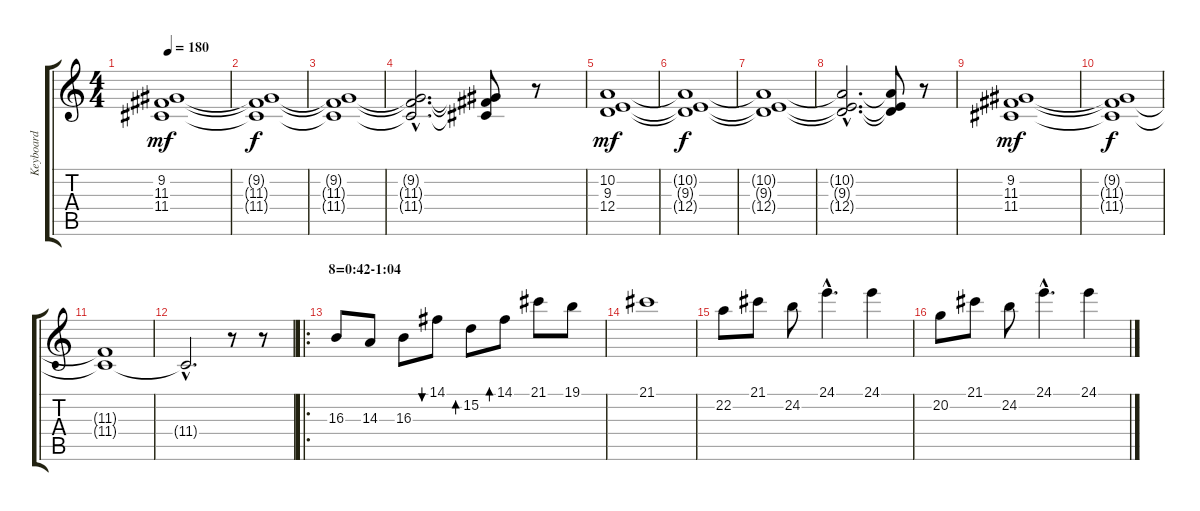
\track ("Keyboard" "Keyboard") {instrument stringensemble1}
\staff {score tabs}
\tuning (E4 B3 G3 D3 A2 E2) {hide}
\ts (4 4)
\tempo 180
\clef g2
\ks c
(9.2 11.3 11.4).1{dy mf} |
(9.2{t} 11.3{t} 11.4{t}).1{dy f} |
(9.2{t} 11.3{t} 11.4{t}).1 |
(9.2{hac t} 11.3{hac t} 11.4{hac t}).2{d} (9.2{t} 11.3{t} 11.4{t}).8 r.8 |
(10.2 9.3 12.4).1{dy mf} |
(10.2{t} 9.3{t} 12.4{t}).1{dy f} |
(10.2{t} 9.3{t} 12.4{t}).1 |
(10.2{hac t} 9.3{hac t} 12.4{hac t}).2{d} (10.2{t} 9.3{t} 12.4{t}).8 r.8 |
(9.2 11.3 11.4).1{dy mf} |
(9.2{t} 11.3{t} 11.4{t}).1{dy f} |
(11.3{t} 11.4{t}).1 |
11.4{hac t}.2{d} r.8 r.8 |
\ro
\section ("" "8=0:42-1:04")
16.3.8{volume 9 instrument stringensemble1} 14.3.8 16.3.8 14.1.8{bu 60} 15.2.8{bd 60} 14.1.8{bd 60} 21.1.8 19.1.8 |
21.1.1 |
22.2.8 21.1.8 24.2.8 24.1{hac}.4{d} 24.1.4 |
20.2.8 21.1.8 24.2.8 24.1{hac}.4{d} 24.1.4
